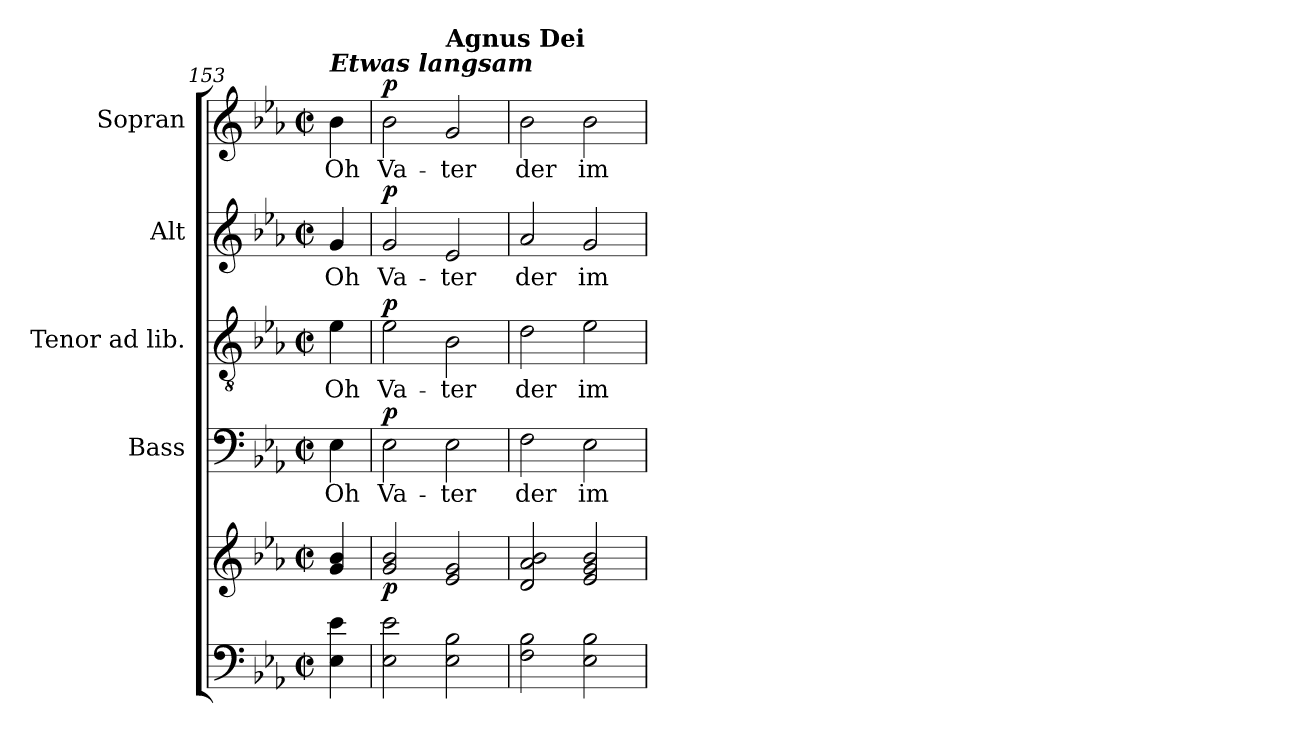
**kern	**kern	**dynam	**kern	**text	**dynam	**kern	**text	**dynam	**kern	**text	**dynam	**kern	**text	**dynam
*part5	*part5	*part5	*part4	*part4	*part4	*part3	*part3	*part3	*part2	*part2	*part2	*part1	*part1	*part1
*staff6	*staff5	*staff5/6	*staff4	*staff4	*staff4	*staff3	*staff3	*staff3	*staff2	*staff2	*staff2	*staff1	*staff1	*staff1
*	*	*	*I"Bass	*	*	*I"Tenor ad lib.	*	*	*I"Alt	*	*	*I"Sopran	*	*
*	*	*	*I'B.	*	*	*I'T.	*	*	*I'A.	*	*	*I'S.	*	*
!!LO:LB:g=z
*clefF4	*clefG2	*	*clefF4	*	*	*clefGv2	*	*	*clefG2	*	*	*clefG2	*	*
*k[b-e-a-]	*k[b-e-a-]	*	*k[b-e-a-]	*	*	*k[b-e-a-]	*	*	*k[b-e-a-]	*	*	*k[b-e-a-]	*	*
*E-:	*E-:	*	*E-:	*	*	*E-:	*	*	*E-:	*	*	*E-:	*	*
*M2/2	*M2/2	*	*M2/2	*	*	*M2/2	*	*	*M2/2	*	*	*M2/2	*	*
*met(c|)	*met(c|)	*	*met(c|)	*	*	*met(c|)	*	*	*met(c|)	*	*	*met(c|)	*	*
=153	=153	=153	=153	=153	=153	=153	=153	=153	=153	=153	=153	=153	=153	=153
!	!	!	!	!	!	!	!	!	!	!	!	!LO:TX:a:Bi:t=Etwas langsam	!	!
!	!	!	!	!LO:LY:b	!	!	!LO:LY:b	!	!	!LO:LY:b	!	!	!LO:LY:b	!
4E-\ 4e-\	4g/ 4b-/	.	4E-\	Oh	.	4e-\	Oh	.	4g/	Oh	.	4b-\	Oh	.
=154	=154	=154	=154	=154	=154	=154	=154	=154	=154	=154	=154	=154	=154	=154
!	!	!LO:DY:b	!	!LO:LY:b	!LO:DY:a	!	!LO:LY:b	!LO:DY:a	!	!LO:LY:b	!LO:DY:a	!	!LO:LY:b	!LO:DY:a
2E-\ 2e-\	2g/ 2b-/	p	2E-\	Va-	p	2e-\	Va-	p	2g/	Va-	p	2b-\	Va-	p
!	!	!	!	!	!	!	!	!	!	!	!	!LO:TX:a:B:t=Agnus Dei	!	!
!	!	!	!	!LO:LY:b	!	!	!LO:LY:b	!	!	!LO:LY:b	!	!	!LO:LY:b	!
2E-\ 2B-\	2e-/ 2g/	.	2E-\	-ter	.	2B-\	-ter	.	2e-/	-ter	.	2g/	-ter	.
=155	=155	=155	=155	=155	=155	=155	=155	=155	=155	=155	=155	=155	=155	=155
!	!	!	!	!LO:LY:b	!	!	!LO:LY:b	!	!	!LO:LY:b	!	!	!LO:LY:b	!
2F\ 2B-\	2d/ 2a-/ 2b-/	.	2F\	der	.	2d\	der	.	2a-/	der	.	2b-\	der	.
!	!	!	!	!LO:LY:b	!	!	!LO:LY:b	!	!	!LO:LY:b	!	!	!LO:LY:b	!
2E-\ 2B-\	2e-/ 2g/ 2b-/	.	2E-\	im	.	2e-\	im	.	2g/	im	.	2b-\	im	.
=	=	=	=	=	=	=	=	=	=	=	=	=	=	=
*-	*-	*-	*-	*-	*-	*-	*-	*-	*-	*-	*-	*-	*-	*-
